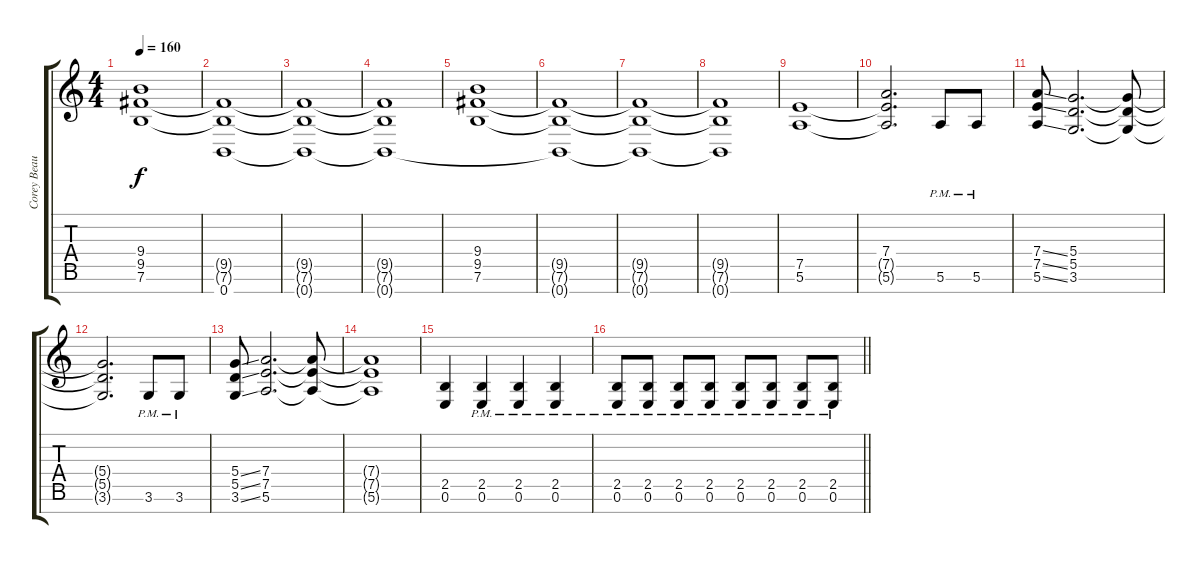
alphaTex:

\track ("Corey Beaulieu" "Corey Beau") {instrument distortionguitar}
\staff {score tabs}
\tuning (E4 B3 G3 D3 A2 E2 B1) {hide}
\ts (4 4)
\tempo 160
\clef g2
\ks c
(9.4 9.5 7.6).1{dy f} |
(9.5{t} 7.6{t} 0.7).1 |
(9.5{t} 7.6{t} 0.7{t}).1 |
(9.5{t} 7.6{t} 0.7{t}).1 |
(9.4 9.5 7.6).1 |
(9.5{t} 7.6{t} 0.7{t}).1 |
(9.5{t} 7.6{t} 0.7{t}).1 |
(9.5{t} 7.6{t} 0.7{t}).1 |
(7.5 5.6).1 |
(7.4 7.5{t} 5.6{t}).2{d} 5.6{pm}.8 5.6{pm}.8 |
(7.4{ss} 7.5{ss} 5.6{ss}).8 (5.4 5.5 3.6).2{d} (5.4{t} 5.5{t} 3.6{t}).8 |
(5.4{t} 5.5{t} 3.6{t}).2{d} 3.6{pm}.8 3.6{pm}.8 |
(5.4{ss} 5.5{ss} 3.6{ss}).8 (7.4 7.5 5.6).2{d} (7.4{t} 7.5{t} 5.6{t}).8 |
(7.4{t} 7.5{t} 5.6{t}).1 |
(2.5 0.6).4 (2.5{pm} 0.6{pm}).4 (2.5{pm} 0.6{pm}).4 (2.5{pm} 0.6{pm}).4 |
\barLineRight lightlight
(2.5{pm} 0.6{pm}).8 (2.5{pm} 0.6{pm}).8 (2.5{pm} 0.6{pm}).8 (2.5{pm} 0.6{pm}).8 (2.5{pm} 0.6{pm}).8 (2.5{pm} 0.6{pm}).8 (2.5{pm} 0.6{pm}).8 (2.5{pm} 0.6{pm}).8
